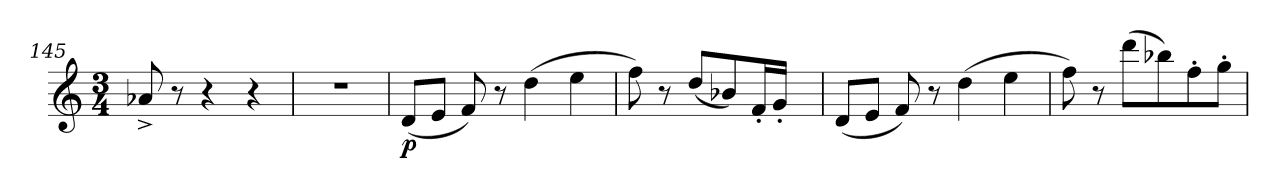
**kern	**dynam
*part1	*part1
*staff1	*staff1
*clefG2	*
*k[]	*
*M3/4	*
=145	=145
8a-X^/	.
8r	.
4r	.
4r	.
=146	=146
2.r	.
=147	=147
!	!LO:DY:b
(<8d/L	p
8e/J	.
8f/)	.
8r	.
(>4dd\	.
4ee\	.
=148	=148
8ff\)	.
8r	.
(<8dd/L	.
8b-X/)	.
16f'/L	.
16g'/JJ	.
8ryy	.
=149	=149
(<8d/L	.
8e/J	.
8f/)	.
8r	.
(>4dd\	.
4ee\	.
=150	=150
8ff\)	.
8r	.
(>8ddd\L	.
8bb-X\)	.
8ff'\	.
8gg'\J	.
=	=
*-	*-
